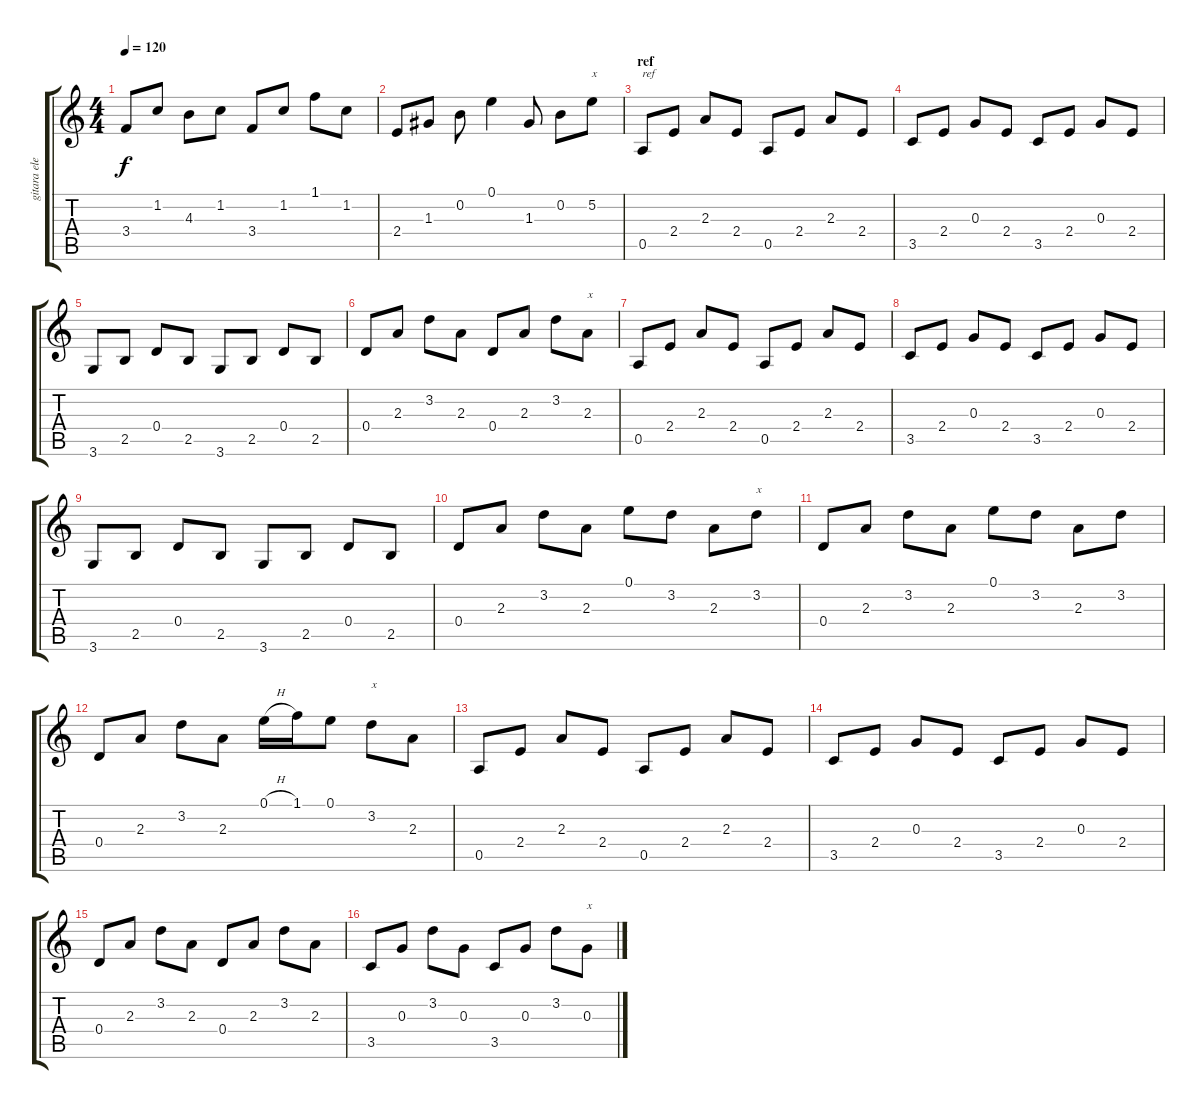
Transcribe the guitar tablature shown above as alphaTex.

\track ("gitara elektryczna" "gitara ele") {instrument electricguitarclean}
\staff {score tabs}
\tuning (E4 B3 G3 D3 A2 E2) {hide}
\ts (4 4)
\tempo 120
\clef g2
\ks c
3.4.8{dy f} 1.2.8 4.3.8 1.2.8 3.4.8 1.2.8 1.1.8 1.2.8 |
2.4.8 1.3.8 0.2.8 0.1.4 1.3.8 0.2.8 5.2.8{txt "x"} |
\section ("" "ref")
0.5.8{txt "ref"} 2.4.8 2.3.8 2.4.8 0.5.8 2.4.8 2.3.8 2.4.8 |
3.5.8 2.4.8 0.3.8 2.4.8 3.5.8 2.4.8 0.3.8 2.4.8 |
3.6.8 2.5.8 0.4.8 2.5.8 3.6.8 2.5.8 0.4.8 2.5.8 |
0.4.8 2.3.8 3.2.8 2.3.8 0.4.8 2.3.8 3.2.8 2.3.8{txt "x"} |
0.5.8 2.4.8 2.3.8 2.4.8 0.5.8 2.4.8 2.3.8 2.4.8 |
3.5.8 2.4.8 0.3.8 2.4.8 3.5.8 2.4.8 0.3.8 2.4.8 |
3.6.8 2.5.8 0.4.8 2.5.8 3.6.8 2.5.8 0.4.8 2.5.8 |
0.4.8 2.3.8 3.2.8 2.3.8 0.1.8 3.2.8 2.3.8 3.2.8{txt "x"} |
0.4.8 2.3.8 3.2.8 2.3.8 0.1.8 3.2.8 2.3.8 3.2.8 |
0.4.8 2.3.8 3.2.8 2.3.8 0.1{h}.16 1.1.16 0.1.8 3.2.8{txt "x"} 2.3.8 |
0.5.8 2.4.8 2.3.8 2.4.8 0.5.8 2.4.8 2.3.8 2.4.8 |
3.5.8 2.4.8 0.3.8 2.4.8 3.5.8 2.4.8 0.3.8 2.4.8 |
0.4.8 2.3.8 3.2.8 2.3.8 0.4.8 2.3.8 3.2.8 2.3.8 |
3.5.8 0.3.8 3.2.8 0.3.8 3.5.8 0.3.8 3.2.8 0.3.8{txt "x"}
